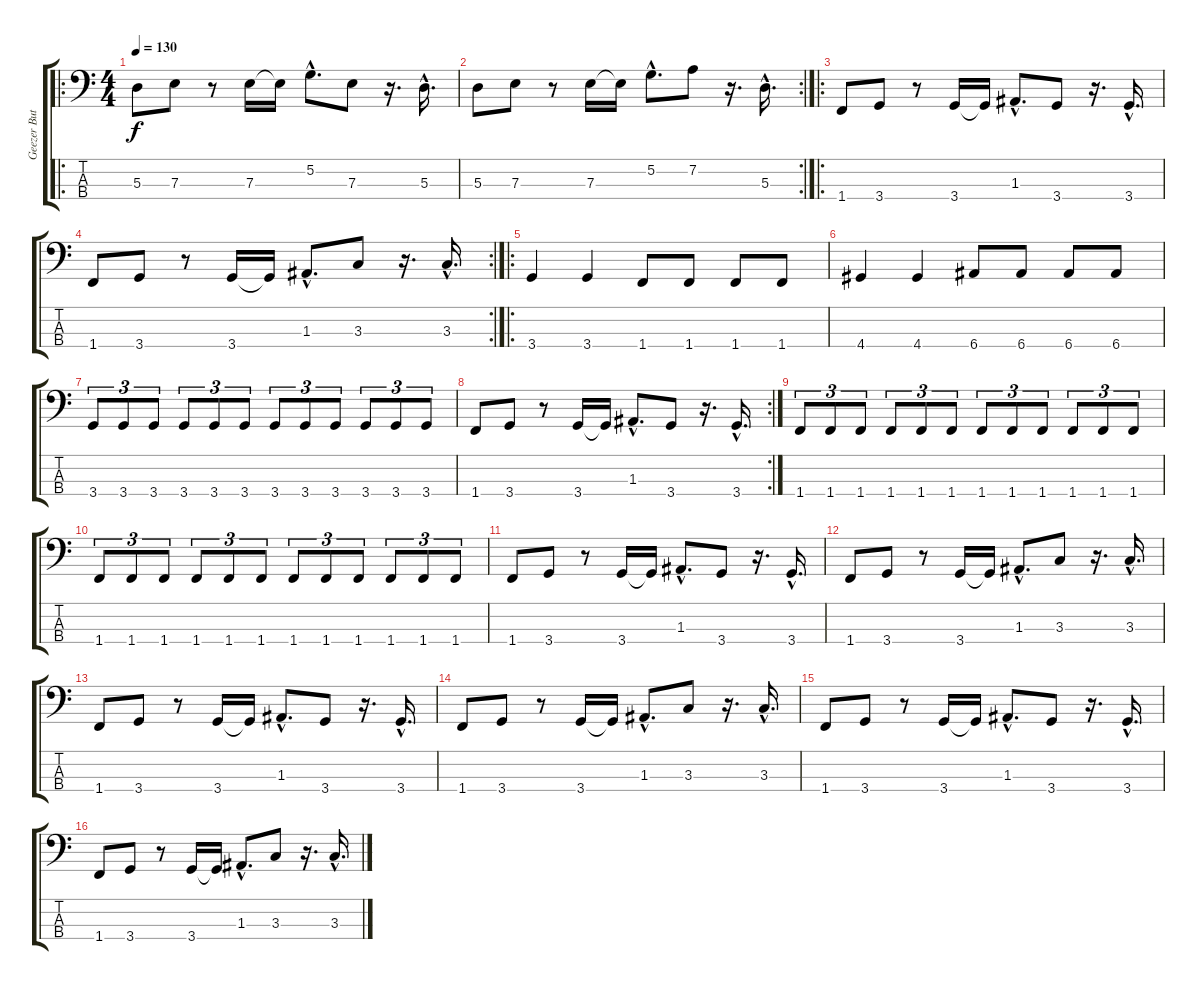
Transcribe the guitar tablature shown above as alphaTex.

\track ("Geezer Butler" "Geezer But") {instrument electricbassfinger}
\staff {score tabs}
\tuning (G2 D2 A1 E1) {hide}
\ro
\ts (4 4)
\tempo 130
\clef f4
\ks c
5.3.8{dy f} 7.3.8 r.8 7.3.16 7.3{t}.16 5.2{hac}.8{d} 7.3.8 r.16{d} 5.3{hac}.16{d} |
\rc 2
5.3.8 7.3.8 r.8 7.3.16 7.3{t}.16 5.2{hac}.8{d} 7.2.8 r.16{d} 5.3{hac}.16{d} |
\ro
1.4.8 3.4.8 r.8 3.4.16 3.4{t}.16 1.3{hac}.8{d} 3.4.8 r.16{d} 3.4{hac}.16{d} |
\rc 2
1.4.8 3.4.8 r.8 3.4.16 3.4{t}.16 1.3{hac}.8{d} 3.3.8 r.16{d} 3.3{hac}.16{d} |
\ro
3.4.4 3.4.4 1.4.8 1.4.8 1.4.8 1.4.8 |
4.4.4 4.4.4 6.4.8 6.4.8 6.4.8 6.4.8 |
3.4.8{tu (3 2)} 3.4.8{tu (3 2)} 3.4.8{tu (3 2)} 3.4.8{tu (3 2)} 3.4.8{tu (3 2)} 3.4.8{tu (3 2)} 3.4.8{tu (3 2)} 3.4.8{tu (3 2)} 3.4.8{tu (3 2)} 3.4.8{tu (3 2)} 3.4.8{tu (3 2)} 3.4.8{tu (3 2)} |
\rc 2
1.4.8 3.4.8 r.8 3.4.16 3.4{t}.16 1.3{hac}.8{d} 3.4.8 r.16{d} 3.4{hac}.16{d} |
1.4.8{tu (3 2)} 1.4.8{tu (3 2)} 1.4.8{tu (3 2)} 1.4.8{tu (3 2)} 1.4.8{tu (3 2)} 1.4.8{tu (3 2)} 1.4.8{tu (3 2)} 1.4.8{tu (3 2)} 1.4.8{tu (3 2)} 1.4.8{tu (3 2)} 1.4.8{tu (3 2)} 1.4.8{tu (3 2)} |
1.4.8{tu (3 2)} 1.4.8{tu (3 2)} 1.4.8{tu (3 2)} 1.4.8{tu (3 2)} 1.4.8{tu (3 2)} 1.4.8{tu (3 2)} 1.4.8{tu (3 2)} 1.4.8{tu (3 2)} 1.4.8{tu (3 2)} 1.4.8{tu (3 2)} 1.4.8{tu (3 2)} 1.4.8{tu (3 2)} |
1.4.8 3.4.8 r.8 3.4.16 3.4{t}.16 1.3{hac}.8{d} 3.4.8 r.16{d} 3.4{hac}.16{d} |
1.4.8 3.4.8 r.8 3.4.16 3.4{t}.16 1.3{hac}.8{d} 3.3.8 r.16{d} 3.3{hac}.16{d} |
1.4.8 3.4.8 r.8 3.4.16 3.4{t}.16 1.3{hac}.8{d} 3.4.8 r.16{d} 3.4{hac}.16{d} |
1.4.8 3.4.8 r.8 3.4.16 3.4{t}.16 1.3{hac}.8{d} 3.3.8 r.16{d} 3.3{hac}.16{d} |
1.4.8 3.4.8 r.8 3.4.16 3.4{t}.16 1.3{hac}.8{d} 3.4.8 r.16{d} 3.4{hac}.16{d} |
1.4.8 3.4.8 r.8 3.4.16 3.4{t}.16 1.3{hac}.8{d} 3.3.8 r.16{d} 3.3{hac}.16{d}
